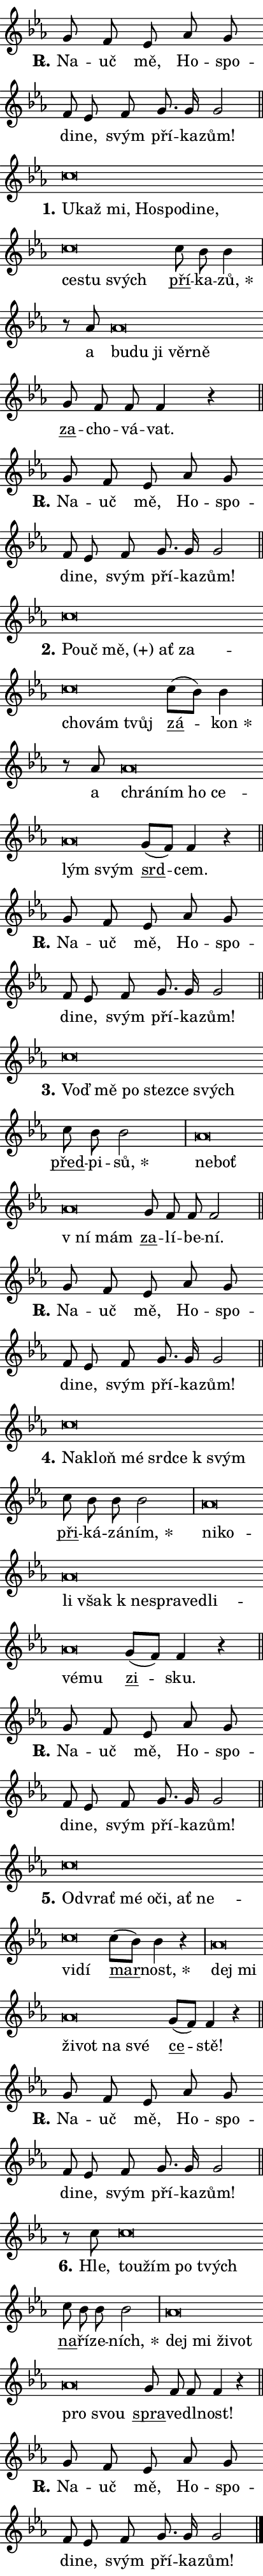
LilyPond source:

\version "2.22.1"
\header { tagline = "" }
\paper {
  indent = 0\cm
  top-margin = 0\cm
  right-margin = 0\cm
  bottom-margin = 0\cm
  left-margin = 0\cm
  paper-width = 7\cm
  page-breaking = #ly:one-page-breaking
  system-system-spacing.basic-distance = #11
  score-system-spacing.basic-distance = #11.3
  ragged-last = ##f
}


%% Author: Thomas Morley
%% https://lists.gnu.org/archive/html/lilypond-user/2020-05/msg00002.html
#(define (line-position grob)
"Returns position of @var[grob} in current system:
   @code{'start}, if at first time-step
   @code{'end}, if at last time-step
   @code{'middle} otherwise
"
  (let* ((col (ly:item-get-column grob))
         (ln (ly:grob-object col 'left-neighbor))
         (rn (ly:grob-object col 'right-neighbor))
         (col-to-check-left (if (ly:grob? ln) ln col))
         (col-to-check-right (if (ly:grob? rn) rn col))
         (break-dir-left
           (and
             (ly:grob-property col-to-check-left 'non-musical #f)
             (ly:item-break-dir col-to-check-left)))
         (break-dir-right
           (and
             (ly:grob-property col-to-check-right 'non-musical #f)
             (ly:item-break-dir col-to-check-right))))
        (cond ((eqv? 1 break-dir-left) 'start)
              ((eqv? -1 break-dir-right) 'end)
              (else 'middle))))

#(define (tranparent-at-line-position vctor)
  (lambda (grob)
  "Relying on @code{line-position} select the relevant enry from @var{vctor}.
Used to determine transparency,"
    (case (line-position grob)
      ((end) (not (vector-ref vctor 0)))
      ((middle) (not (vector-ref vctor 1)))
      ((start) (not (vector-ref vctor 2))))))

noteHeadBreakVisibility =
#(define-music-function (break-visibility)(vector?)
"Makes @code{NoteHead}s transparent relying on @var{break-visibility}"
#{
  \override NoteHead.transparent =
    #(tranparent-at-line-position break-visibility)
#})

#(define delete-ledgers-for-transparent-note-heads
  (lambda (grob)
    "Reads whether a @code{NoteHead} is transparent.
If so this @code{NoteHead} is removed from @code{'note-heads} from
@var{grob}, which is supposed to be @code{LedgerLineSpanner}.
As a result ledgers are not printed for this @code{NoteHead}"
    (let* ((nhds-array (ly:grob-object grob 'note-heads))
           (nhds-list
             (if (ly:grob-array? nhds-array)
                 (ly:grob-array->list nhds-array)
                 '()))
           ;; Relies on the transparent-property being done before
           ;; Staff.LedgerLineSpanner.after-line-breaking is executed.
           ;; This is fragile ...
           (to-keep
             (remove
               (lambda (nhd)
                 (ly:grob-property nhd 'transparent #f))
               nhds-list)))
      ;; TODO find a better method to iterate over grob-arrays, similiar
      ;; to filter/remove etc for lists
      ;; For now rebuilt from scratch
      (set! (ly:grob-object grob 'note-heads)  '())
      (for-each
        (lambda (nhd)
          (ly:pointer-group-interface::add-grob grob 'note-heads nhd))
        to-keep))))

hideNotes = {
  \noteHeadBreakVisibility #begin-of-line-visible
}
unHideNotes = {
  \noteHeadBreakVisibility #all-visible
}

% work-around for resetting accidentals
% https://lilypond.org/doc/v2.23/Documentation/notation/displaying-rhythms#unmetered-music
cadenzaMeasure = {
  \cadenzaOff
  \partial 1024 s1024
  \cadenzaOn
}

#(define-markup-command (accent layout props text) (markup?)
  "Underline accented syllable"
  (interpret-markup layout props
    #{\markup \override #'(offset . 4.3) \underline { #text }#}))

responsum = \markup \concat {
  "R" \hspace #-1.05 \path #0.1 #'((moveto 0 0.07) (lineto 0.9 0.8)) \hspace #0.05 "."
}

\layout {
    \context {
        \Staff
        \remove "Time_signature_engraver"
        \override LedgerLineSpanner.after-line-breaking = #delete-ledgers-for-transparent-note-heads
    }
    \context {
        \Voice {
            \override NoteHead.output-attributes = #'((class . "notehead"))
            \override Hairpin.height = #0.55
        }
    }
    \context {
        \Lyrics {
            \override StanzaNumber.output-attributes = #'((class . "stanzanumber"))
            \override LyricSpace.minimum-distance = #0.9
            \override LyricText.font-name = #"TeX Gyre Schola"
            \override LyricText.font-size = 1
            \override StanzaNumber.font-name = #"TeX Gyre Schola Bold"
            \override StanzaNumber.font-size = 1
        }
    }
}

% magnetic-lyrics.ily
%
%   written by
%     Jean Abou Samra <jean@abou-samra.fr>
%     Werner Lemberg <wl@gnu.org>
%
%   adapted by
%     Jiri Hon <jiri.hon@gmail.com>
%
% Version 2022-Apr-15

% https://www.mail-archive.com/lilypond-user@gnu.org/msg149350.html

#(define (Left_hyphen_pointer_engraver context)
   "Collect syllable-hyphen-syllable occurrences in lyrics and store
them in properties.  This engraver only looks to the left.  For
example, if the lyrics input is @code{foo -- bar}, it does the
following.

@itemize @bullet
@item
Set the @code{text} property of the @code{LyricHyphen} grob between
@q{foo} and @q{bar} to @code{foo}.

@item
Set the @code{left-hyphen} property of the @code{LyricText} grob with
text @q{foo} to the @code{LyricHyphen} grob between @q{foo} and
@q{bar}.
@end itemize

Use this auxiliary engraver in combination with the
@code{lyric-@/text::@/apply-@/magnetic-@/offset!} hook."
   (let ((hyphen #f)
         (text #f))
     (make-engraver
      (acknowledgers
       ((lyric-syllable-interface engraver grob source-engraver)
        (set! text grob)))
      (end-acknowledgers
       ((lyric-hyphen-interface engraver grob source-engraver)
        ;(when (not (grob::has-interface grob 'lyric-space-interface))
          (set! hyphen grob)));)
      ((stop-translation-timestep engraver)
       (when (and text hyphen)
         (ly:grob-set-object! text 'left-hyphen hyphen))
       (set! text #f)
       (set! hyphen #f)))))

#(define (lyric-text::apply-magnetic-offset! grob)
   "If the space between two syllables is less than the value in
property @code{LyricText@/.details@/.squash-threshold}, move the right
syllable to the left so that it gets concatenated with the left
syllable.

Use this function as a hook for
@code{LyricText@/.after-@/line-@/breaking} if the
@code{Left_@/hyphen_@/pointer_@/engraver} is active."
   (let ((hyphen (ly:grob-object grob 'left-hyphen #f)))
     (when hyphen
       (let ((left-text (ly:spanner-bound hyphen LEFT)))
         (when (grob::has-interface left-text 'lyric-syllable-interface)
           (let* ((common (ly:grob-common-refpoint grob left-text X))
                  (this-x-ext (ly:grob-extent grob common X))
                  (left-x-ext
                   (begin
                     ;; Trigger magnetism for left-text.
                     (ly:grob-property left-text 'after-line-breaking)
                     (ly:grob-extent left-text common X)))
                  ;; `delta` is the gap width between two syllables.
                  (delta (- (interval-start this-x-ext)
                            (interval-end left-x-ext)))
                  (details (ly:grob-property grob 'details))
                  (threshold (assoc-get 'squash-threshold details 0.2)))
             (when (< delta threshold)
               (let* (;; We have to manipulate the input text so that
                      ;; ligatures crossing syllable boundaries are not
                      ;; disabled.  For languages based on the Latin
                      ;; script this is essentially a beautification.
                      ;; However, for non-Western scripts it can be a
                      ;; necessity.
                      (lt (ly:grob-property left-text 'text))
                      (rt (ly:grob-property grob 'text))
                      (is-space (grob::has-interface hyphen 'lyric-space-interface))
                      (space (if is-space " " ""))
                      (space-markup (grob-interpret-markup grob " "))
                      (space-size (interval-length (ly:stencil-extent space-markup X)))
                      (extra-delta (if is-space space-size 0))
                      ;; Append new syllable.
                      (ltrt-space (if (and (string? lt) (string? rt))
                                (string-append lt space rt)
                                (make-concat-markup (list lt space rt))))
                      ;; Right-align `ltrt` to the right side.
                      (ltrt-space-markup (grob-interpret-markup
                               grob
                               (make-translate-markup
                                (cons (interval-length this-x-ext) 0)
                                (make-right-align-markup ltrt-space)))))
                 (begin
                   ;; Don't print `left-text`.
                   (ly:grob-set-property! left-text 'stencil #f)
                   ;; Set text and stencil (which holds all collected
                   ;; syllables so far) and shift it to the left.
                   (ly:grob-set-property! grob 'text ltrt-space)
                   (ly:grob-set-property! grob 'stencil ltrt-space-markup)
                   (ly:grob-translate-axis! grob (- (- delta extra-delta)) X))))))))))


#(define (lyric-hyphen::displace-bounds-first grob)
   ;; Make very sure this callback isn't triggered too early.
   (let ((left (ly:spanner-bound grob LEFT))
         (right (ly:spanner-bound grob RIGHT)))
     (ly:grob-property left 'after-line-breaking)
     (ly:grob-property right 'after-line-breaking)
     (ly:lyric-hyphen::print grob)))

squashThreshold = #0.4

\layout {
  \context {
    \Lyrics
    \consists #Left_hyphen_pointer_engraver
    \override LyricText.after-line-breaking =
      #lyric-text::apply-magnetic-offset!
    \override LyricHyphen.stencil = #lyric-hyphen::displace-bounds-first
    \override LyricText.details.squash-threshold = \squashThreshold
    \override LyricHyphen.minimum-distance = 0
    \override LyricHyphen.minimum-length = \squashThreshold
  }
}

squash = \override LyricText.details.squash-threshold = 9999
unSquash = \override LyricText.details.squash-threshold = \squashThreshold

left = \override LyricText.self-alignment-X = #LEFT
unLeft = \revert LyricText.self-alignment-X

starOffset = #(lambda (grob) 
                (let ((x_offset (ly:self-alignment-interface::aligned-on-x-parent grob)))
                  (if (= x_offset 0) 0 (+ x_offset 1.2))))

star = #(define-music-function (syllable)(string?)
"Append star separator at the end of a syllable"
#{
  \once \override LyricText.X-offset = #starOffset
  \lyricmode { \markup {
    #syllable
    \override #'((font-name . "TeX Gyre Schola Bold")) \hspace #0.2 \lower #0.65 \larger "*"
  } }
#})

starAccent = #(define-music-function (syllable)(string?)
"Append star separator at the end of a syllable and make accent"
#{
  \once \override LyricText.X-offset = #starOffset
  \lyricmode { \markup {
    \accent #syllable
    \override #'((font-name . "TeX Gyre Schola Bold")) \hspace #0.2 \lower #0.65 \larger "*"
  } }
#})

breath = #(define-music-function (syllable)(string?)
"Append breathing indicator at the end of a syllable"
#{
  \lyricmode { \markup { #syllable "+" } }
#})

optionalBreath = #(define-music-function (syllable)(string?)
"Append optional breathing indicator at the end of a syllable"
#{
  \lyricmode { \markup { #syllable "(+)" } }
#})


\score {
    <<
        \new Voice = "melody" { \cadenzaOn \key es \major \relative { g'8 f es as g \bar "" f es f \bar "" g8. g16 g2 \cadenzaMeasure \bar "||" \break } }
        \new Lyrics \lyricsto "melody" { \lyricmode { \set stanza = \responsum
Na -- uč mě, Ho -- spo -- di -- ne, svým pří -- ka -- zům! } }
    >>
    \layout {}
}

\score {
    <<
        \new Voice = "melody" { \cadenzaOn \key es \major \relative { c''\breve*1/16 \hideNotes \breve*1/16 \bar "" \breve*1/16 \bar "" \breve*1/16 \bar "" \breve*1/16 \bar "" \breve*1/16 \bar "" \breve*1/16 \bar "" \breve*1/16 \bar "" \breve*1/16 \breve*1/16 \bar "" \unHideNotes \bar "" c8 bes bes4 \cadenzaMeasure \bar "|" r8 as8 as\breve*1/16 \hideNotes \breve*1/16 \bar "" \breve*1/16 \bar "" \breve*1/16 \breve*1/16 \bar "" \unHideNotes \bar "" g8 f f f4 r \cadenzaMeasure \bar "||" \break } }
        \new Lyrics \lyricsto "melody" { \lyricmode { \set stanza = "1."
\left U -- \squash kaž mi, Ho -- spo -- di -- ne, ce -- stu svých \unLeft \unSquash \markup \accent pří -- ka -- \star zů, a \left bu -- \squash du ji věr -- ně \unLeft \unSquash \markup \accent za -- cho -- vá -- vat. } }
    >>
    \layout {}
}

\score {
    <<
        \new Voice = "melody" { \cadenzaOn \key es \major \relative { g'8 f es as g \bar "" f es f \bar "" g8. g16 g2 \cadenzaMeasure \bar "||" \break } }
        \new Lyrics \lyricsto "melody" { \lyricmode { \set stanza = \responsum
Na -- uč mě, Ho -- spo -- di -- ne, svým pří -- ka -- zům! } }
    >>
    \layout {}
}

\score {
    <<
        \new Voice = "melody" { \cadenzaOn \key es \major \relative { c''\breve*1/16 \hideNotes \breve*1/16 \bar "" \breve*1/16 \bar "" \breve*1/16 \bar "" \breve*1/16 \bar "" \breve*1/16 \bar "" \breve*1/16 \breve*1/16 \bar "" \unHideNotes \bar "" c8[( bes)] bes4 \cadenzaMeasure \bar "|" r8 as8 as\breve*1/16 \hideNotes \breve*1/16 \bar "" \breve*1/16 \bar "" \breve*1/16 \bar "" \breve*1/16 \breve*1/16 \bar "" \unHideNotes \bar "" g8[( f)] f4 r \cadenzaMeasure \bar "||" \break } }
        \new Lyrics \lyricsto "melody" { \lyricmode { \set stanza = "2."
\left Po -- \squash uč \optionalBreath mě, ať za -- cho -- vám tvůj \unLeft \unSquash \markup \accent zá -- \star kon a \left chrá -- \squash ním ho ce -- lým svým \unLeft \unSquash \markup \accent srd -- cem. } }
    >>
    \layout {}
}

\score {
    <<
        \new Voice = "melody" { \cadenzaOn \key es \major \relative { g'8 f es as g \bar "" f es f \bar "" g8. g16 g2 \cadenzaMeasure \bar "||" \break } }
        \new Lyrics \lyricsto "melody" { \lyricmode { \set stanza = \responsum
Na -- uč mě, Ho -- spo -- di -- ne, svým pří -- ka -- zům! } }
    >>
    \layout {}
}

\score {
    <<
        \new Voice = "melody" { \cadenzaOn \key es \major \relative { c''\breve*1/16 \hideNotes \breve*1/16 \bar "" \breve*1/16 \bar "" \breve*1/16 \bar "" \breve*1/16 \breve*1/16 \bar "" \unHideNotes \bar "" c8 bes bes2 \cadenzaMeasure \bar "|" as\breve*1/16 \hideNotes \breve*1/16 \bar "" \breve*1/16 \breve*1/16 \bar "" \unHideNotes \bar "" g8 f f f2 \cadenzaMeasure \bar "||" \break } }
        \new Lyrics \lyricsto "melody" { \lyricmode { \set stanza = "3."
\left Voď \squash mě po stez -- ce svých \unLeft \unSquash \markup \accent před -- pi -- \star sů, \left ne -- \squash boť "v ní" mám \unLeft \unSquash \markup \accent za -- lí -- be -- ní. } }
    >>
    \layout {}
}

\score {
    <<
        \new Voice = "melody" { \cadenzaOn \key es \major \relative { g'8 f es as g \bar "" f es f \bar "" g8. g16 g2 \cadenzaMeasure \bar "||" \break } }
        \new Lyrics \lyricsto "melody" { \lyricmode { \set stanza = \responsum
Na -- uč mě, Ho -- spo -- di -- ne, svým pří -- ka -- zům! } }
    >>
    \layout {}
}

\score {
    <<
        \new Voice = "melody" { \cadenzaOn \key es \major \relative { c''\breve*1/16 \hideNotes \breve*1/16 \bar "" \breve*1/16 \bar "" \breve*1/16 \bar "" \breve*1/16 \breve*1/16 \bar "" \unHideNotes \bar "" c8 bes bes bes2 \cadenzaMeasure \bar "|" as\breve*1/16 \hideNotes \breve*1/16 \bar "" \breve*1/16 \bar "" \breve*1/16 \bar "" \breve*1/16 \bar "" \breve*1/16 \bar "" \breve*1/16 \bar "" \breve*1/16 \bar "" \breve*1/16 \breve*1/16 \bar "" \unHideNotes \bar "" g8[( f)] f4 r \cadenzaMeasure \bar "||" \break } }
        \new Lyrics \lyricsto "melody" { \lyricmode { \set stanza = "4."
\left Na -- \squash kloň mé srd -- ce "k svým" \unLeft \unSquash \markup \accent při -- ká -- zá -- \star ním, \left ni -- \squash ko -- li však "k ne" -- spra -- ve -- dli -- vé -- mu \unLeft \unSquash \markup \accent zi -- sku. } }
    >>
    \layout {}
}

\score {
    <<
        \new Voice = "melody" { \cadenzaOn \key es \major \relative { g'8 f es as g \bar "" f es f \bar "" g8. g16 g2 \cadenzaMeasure \bar "||" \break } }
        \new Lyrics \lyricsto "melody" { \lyricmode { \set stanza = \responsum
Na -- uč mě, Ho -- spo -- di -- ne, svým pří -- ka -- zům! } }
    >>
    \layout {}
}

\score {
    <<
        \new Voice = "melody" { \cadenzaOn \key es \major \relative { c''\breve*1/16 \hideNotes \breve*1/16 \bar "" \breve*1/16 \bar "" \breve*1/16 \bar "" \breve*1/16 \bar "" \breve*1/16 \bar "" \breve*1/16 \bar "" \breve*1/16 \breve*1/16 \bar "" \unHideNotes \bar "" c8[( bes)] bes4 r \cadenzaMeasure \bar "|" as\breve*1/16 \hideNotes \breve*1/16 \bar "" \breve*1/16 \bar "" \breve*1/16 \bar "" \breve*1/16 \breve*1/16 \bar "" \unHideNotes \bar "" g8[( f)] f4 r \cadenzaMeasure \bar "||" \break } }
        \new Lyrics \lyricsto "melody" { \lyricmode { \set stanza = "5."
\left Od -- \squash vrať mé o -- či, ať ne -- vi -- dí \unLeft \unSquash \markup \accent mar -- \star nost, \left dej \squash mi ži -- vot na své \unLeft \unSquash \markup \accent ce -- stě! } }
    >>
    \layout {}
}

\score {
    <<
        \new Voice = "melody" { \cadenzaOn \key es \major \relative { g'8 f es as g \bar "" f es f \bar "" g8. g16 g2 \cadenzaMeasure \bar "||" \break } }
        \new Lyrics \lyricsto "melody" { \lyricmode { \set stanza = \responsum
Na -- uč mě, Ho -- spo -- di -- ne, svým pří -- ka -- zům! } }
    >>
    \layout {}
}

\score {
    <<
        \new Voice = "melody" { \cadenzaOn \key es \major \relative { r8 c''8 c\breve*1/16 \hideNotes \breve*1/16 \bar "" \breve*1/16 \breve*1/16 \bar "" \unHideNotes \bar "" c8 bes bes bes2 \cadenzaMeasure \bar "|" as\breve*1/16 \hideNotes \breve*1/16 \bar "" \breve*1/16 \bar "" \breve*1/16 \bar "" \breve*1/16 \breve*1/16 \bar "" \unHideNotes \bar "" g8 f f f4 r \cadenzaMeasure \bar "||" \break } }
        \new Lyrics \lyricsto "melody" { \lyricmode { \set stanza = "6."
Hle, \left tou -- \squash žím po tvých \unLeft \unSquash \markup \accent na -- ří -- ze -- \star ních, \left dej \squash mi ži -- vot pro svou \unLeft \unSquash \markup \accent spra -- ve -- dl -- nost! } }
    >>
    \layout {}
}

\score {
    <<
        \new Voice = "melody" { \cadenzaOn \key es \major \relative { g'8 f es as g \bar "" f es f \bar "" g8. g16 g2 \cadenzaMeasure \bar "||" \break } \bar "|." }
        \new Lyrics \lyricsto "melody" { \lyricmode { \set stanza = \responsum
Na -- uč mě, Ho -- spo -- di -- ne, svým pří -- ka -- zům! } }
    >>
    \layout {}
}
